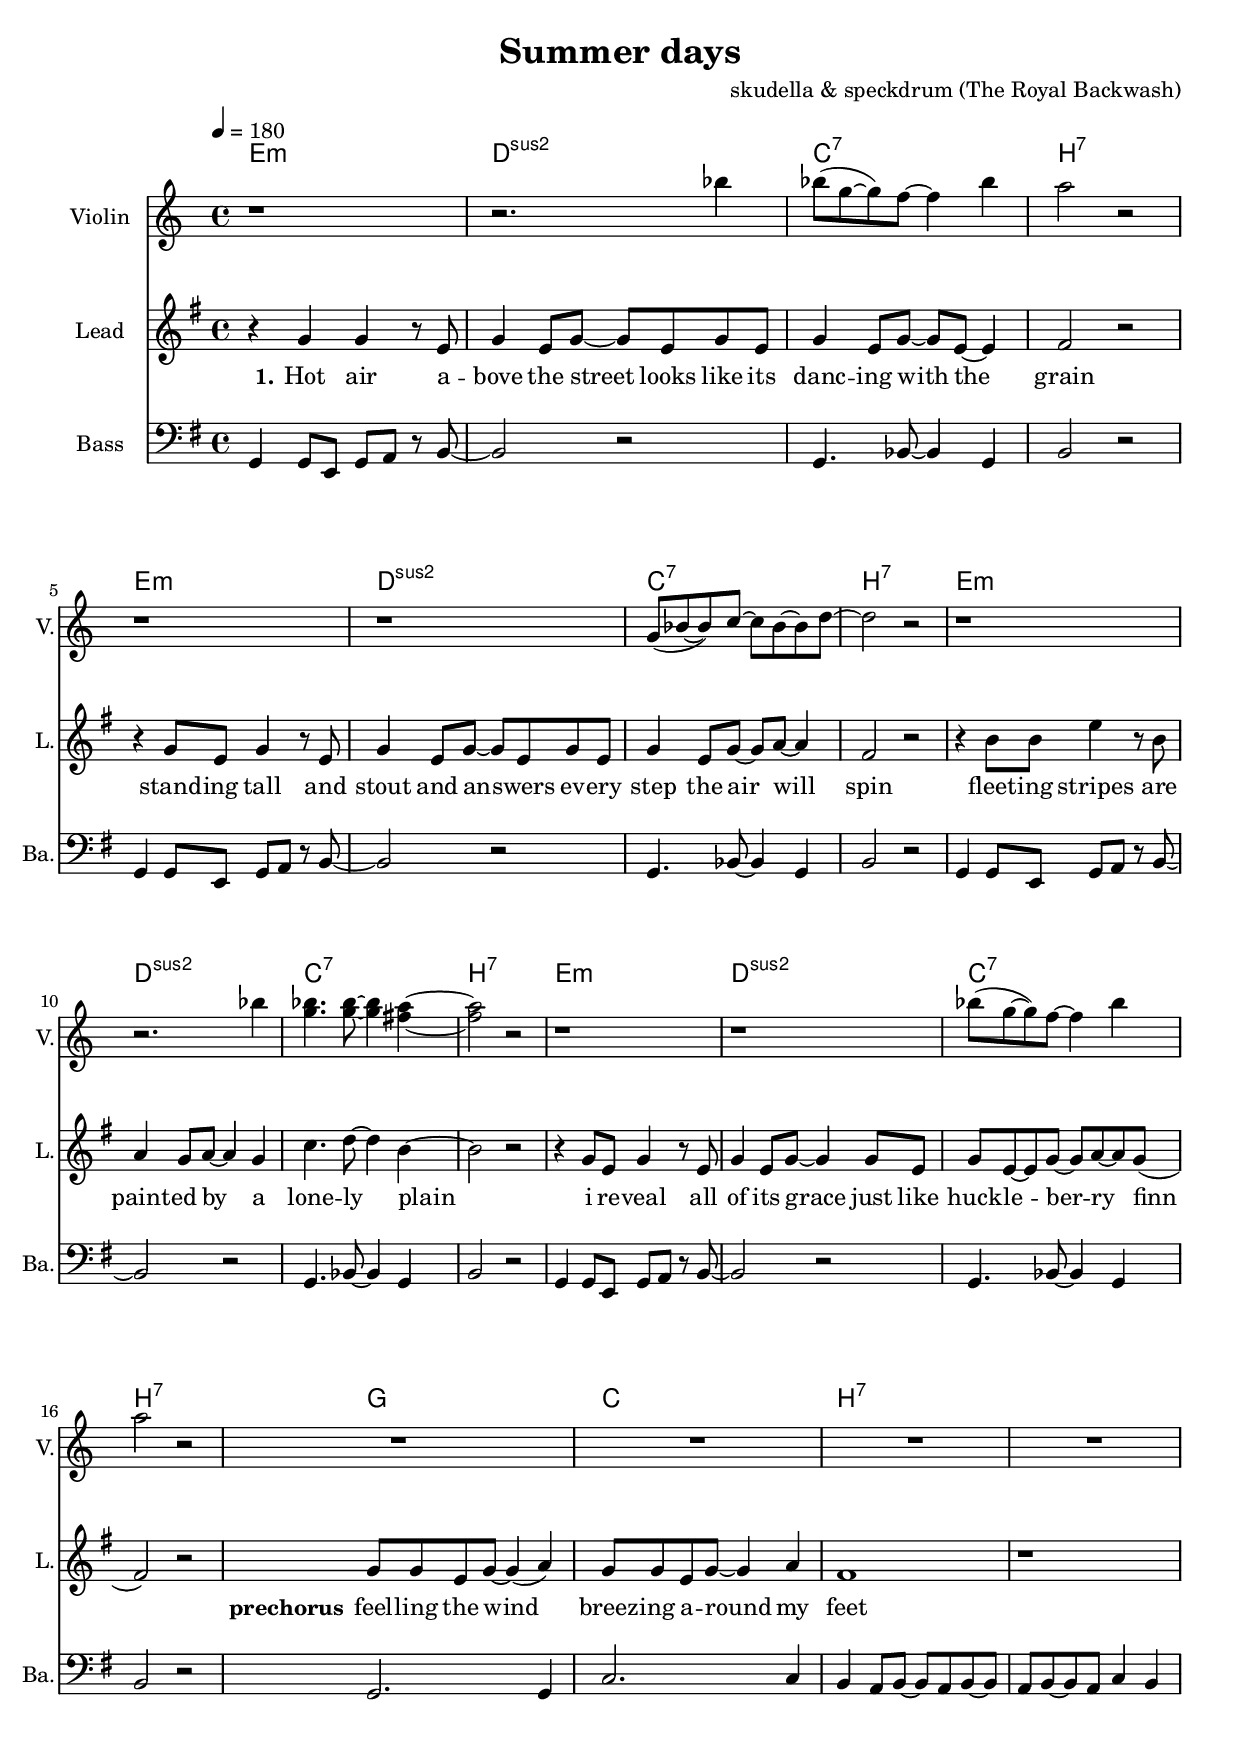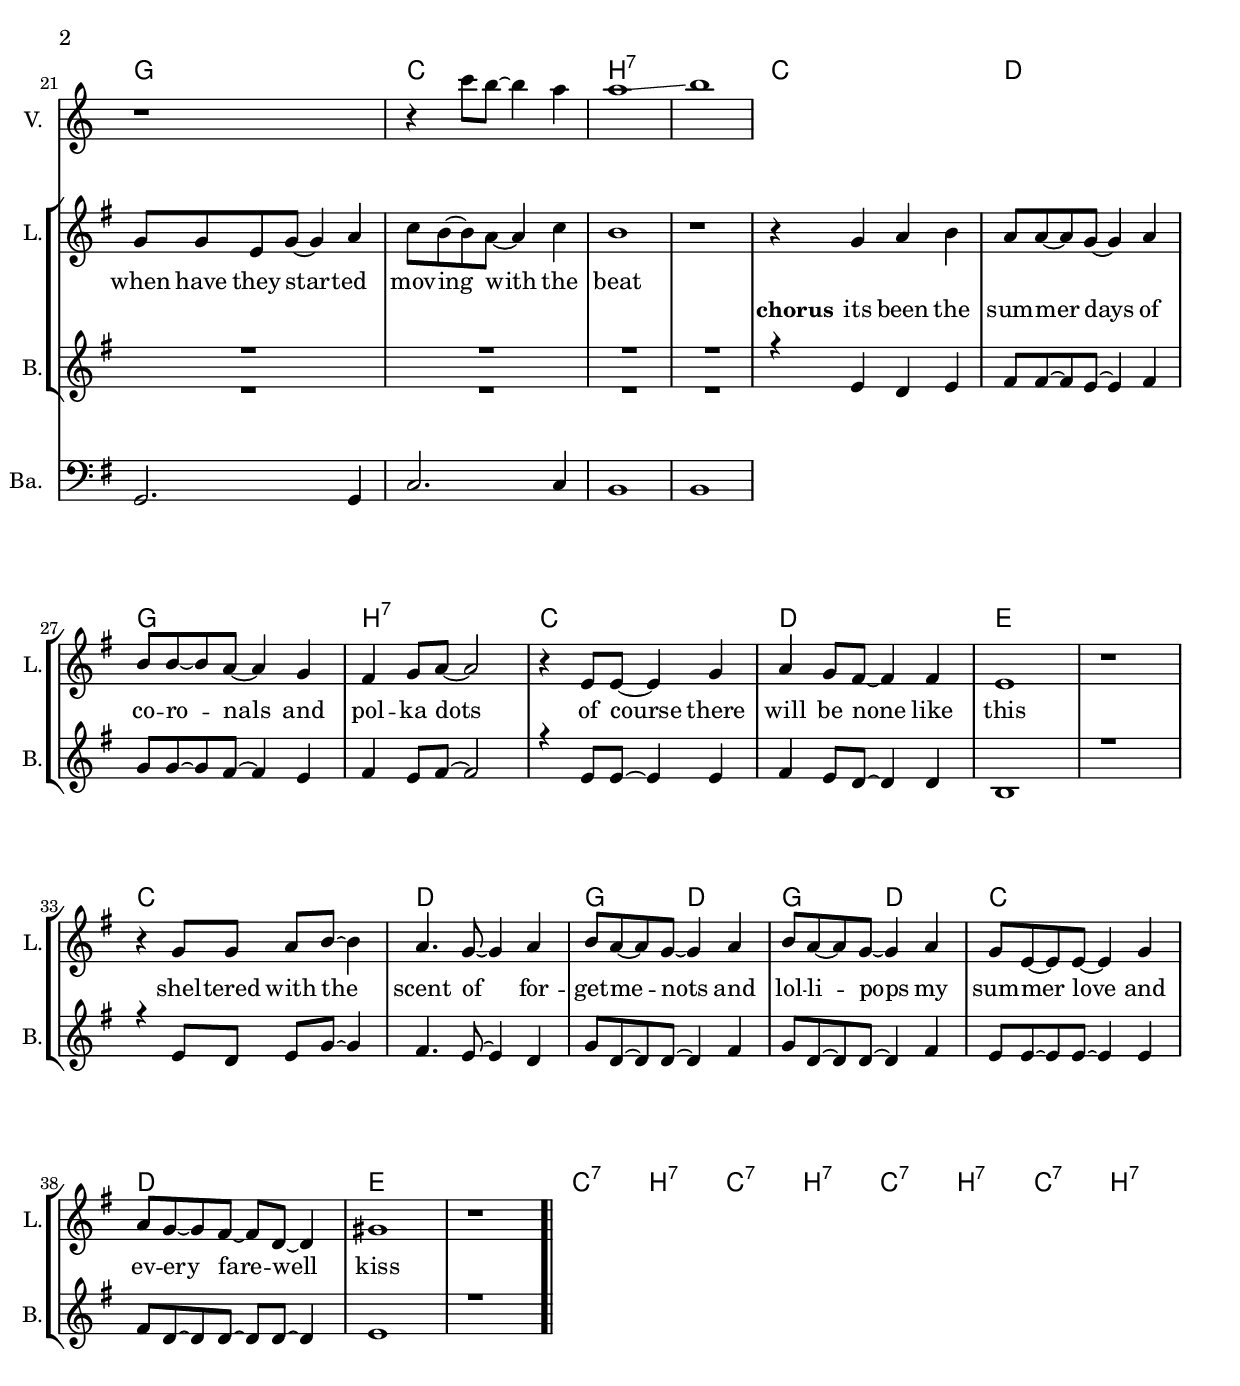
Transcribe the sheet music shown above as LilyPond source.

\version "2.16.2"

\header {
  title = "Summer days"
  composer = "skudella & speckdrum (The Royal Backwash)"

}

global = {
  \key e \minor
  \time 4/4
  \tempo 4 = 180
}

harmonies = \chordmode {
  \germanChords
 e1:m d1:sus2 c1:7 b1:7
 e1:m d1:sus2 c1:7 b1:7
 e1:m d1:sus2 c1:7 b1:7
 %e2:m d2:sus2 f2:7 b2:7
 e1:m d1:sus2 c1:7 b1:7
 
 g1 c1 b1:7 b1:7
 g1 c1 b1:7 b1:7
 %g2 a2 fis2:7 fis2:7
 
 c1 d1 g1 b1:7
 %g2 b2:7 c2 d2
 c1 d1 e1 e1
 c1 d1 g2 d2 g2 d2 
 c1 d1 e1 e1
 
 c1:7 b1:7
 c1:7 b1:7 
 c1:7 b1:7 
 c1:7 b1:7 
 
}

violinMusic = \relative c''' {
r1 r2. bes4 
bes8(g8~g8) f8~f4 bes4 a2 r2
r1 r1 
g,8(bes8~bes8) c8~c8 bes8~bes8 d8~d2 r2
r1 r2. bes'4 
<g bes>4. <g bes>8~<g bes>4 <fis a>4~<fis a>2 r2
r1 r1 
bes8(g8~g8) f8~f4 bes4 a2 r2
R\breve*2
r1 r4 c8 b8~b4 a4 a1\glissando b1


}
leadGuitarMusic = \relative c'' {

}

trumpetoneVerseMusic = \relative c'' {

}

trumpetonePreChorusMusic = \relative c'' {
}

trumpetoneChorusMusic = \relative c'' {
}

trumpetoneBridgeMusic = \relative c'' {
}

trumpettwoVerseMusic = \relative c'' {
}

trumpettwoPreChrousMusic = \relative c'' {

}

trumpettwoChorusMusic = \relative c'' {

}

leadMusicverse = \relative c''{
%e4. e8 g8. e16~e8 e8 g2 fis4 r4
%e4. e8 g8. a16~a8 g8 bes2 r2
%e,4. e8 g8. e16~e8 e8 g2 fis4 r4
%g4. g8 b8. a16~a8 g8 bes2 b4 r4
r4 g4 g4 r8 e8 g4 e8 g8~g8 e8 g8 e8
g4 e8 g8~g8 e8~e4 fis2 r2
r4 g8 e8 g4 r8  e8 g4 e8 g8~g8 e8 g8 e8
g4 e8 g8~g8 a8~a4 fis2 r2
r4 b8 b8 e4 r8 b8 a4 g8 a8~a4 g4
c4. d8~d4 b4~b2 r2
r4 g8 e8 g4 r8  e8 g4 e8 g8~g4 g8 e8
g8 e8~e8 g8~g8 a8~a8 g8(fis2) r2


}

leadMusicprechorus = \relative c'{
g'8 g8 e8 g8~g4( a4) g8 g8 e8 g8~g4 a4 fis1 r1
g8 g8 e8 g8~g4 a4 c8 b8~b8 a8~a4 c4 b1 r1

}

leadMusicchorus = \relative c''{
%g8. a16~a8 b8 a8. g16~g8 a8 b8. a16~a8 g8 fis8. g16~g8 a8 
%e8. fis16~fis8 g8 a8. g16~g8 fis8 e2 r2 
%g8. a16~a8 b8 a8. g16~g8 a8 b16 a16~a16 g16~g8 a8 b16 a16~a16 g16~g8 a8
%g8. e16~e8 g8 fis8. e16~e8 d8 e2 r2
r4 g4 a4 b4 a8 a8~a8 g8~g4 a4
b8 b8~b8 a8~a4 g4 fis4 g8 a8~a2
r4 e8 e8~e4 g4 a4 g8 fis8~fis4 fis4
e1 r1
r4 g8 g8 a8 b8~b4 a4. g8~g4 a4
b8 a8~a8 g8~g4 a4 b8 a8~a8 g8~g4 a4
g8 e8~e8 e8~e4 g4 a8 g8~g8 fis8~fis8 d8~d4
gis1 r1
\bar ".|"

}

leadMusicBridge = \relative c''{

}

leadWordsOne = \lyricmode { 
\set stanza = "1." 
Hot air a -- bove the street looks like its danc -- ing with the grain
stand -- ing tall and stout and an -- swers ev -- ery step the air will spin
fleet -- ing stripes are paint -- ed by a lone -- ly plain
i re -- veal all of its grace just like huck -- le -- ber -- ry finn
}

leadWordsPreChorus  = \lyricmode {
\set stanza = "prechorus"
feel -- ling the wind breez -- ing a -- round my feet
when have they start -- ed mov -- ing with the beat
}

leadWordsChorus = \lyricmode {
\set stanza = "chorus"
its been the sum -- mer days of co -- ro -- nals and pol -- ka dots
of course there will be none like this
shel -- tered with the scent of for -- get -- me -- nots and lol -- li -- pops
my sum -- mer love and ev -- ery fare -- well kiss
}

leadWordsBridge = \lyricmode {
\set stanza = "bridge"

}

leadWordsTwo = \lyricmode { 
\set stanza = "2." 

}

leadWordsThree = \lyricmode {
\set stanza = "3." 

}

leadWordsFour = \lyricmode {
\set stanza = "4." 

}
backingOneVerseMusic = \relative c' {
R1*24
}

backingOneChorusMusic = \relative c' {
r4 e4 d4 e4 fis8 fis8~fis8 e8~e4 fis4 g8 g8~g8 fis8~fis4 e4 fis4 e8 fis8~fis2
r4 e8 e8~e4 e4 fis4 e8 d8~d4 d4 b1 r1
r4 e8 d8 e8 g8~g4 fis4. e8~e4 d4 g8 d8~d8 d8~d4 fis4 g8 d8~d8 d8~d4 fis4
e8 e8~e8 e8~e4 e4 fis8 d8~d8 d8~d8 d8~d4
e1 r1 
%e8. d16~d8 e8 fis8. e16~e8 fis8 g8. fis16~fis8 e8 fis8. e16~e8 fis8 
%e8. e16~e8 e8 fis8. e16~e8 dis8 b2 r2 
%e8. d16~d8 e8 fis8. e16~e8 fis8 e16 e16~e16 e16~e8 e8 d16 d16~d16 d16~d8 d8
%e8. e16~e8 e8 fis8. b,16~b8 b8 b2 r2 
}

backingOneChorusWords = \lyricmode {
 

}

backingTwoVerseMusic = \relative c' {
R1*24
 
}

backingTwoChorusMusic = \relative c' {

}

backingTwoChorusWords = \lyricmode {

}

derbassVerse = \relative c {
  \clef bass
  g4 g8 e8 g8 a8 r8 b8~b2 r2
  g4. bes8~bes4 g4 b2 r2
  g4 g8 e8 g8 a8 r8 b8~b2 r2
  g4. bes8~bes4 g4 b2 r2 
  g4 g8 e8 g8 a8 r8 b8~b2 r2
  g4. bes8~bes4 g4 b2 r2 
  g4 g8 e8 g8 a8 r8 b8~b2 r2
  g4. bes8~bes4 g4 b2 r2
  g2. g4 c2. c4 b4 a8 b8~b8 a8 b8~b8 a8 b8~b8 a8 c4 b4
  g2. g4 c2. c4 b1 b1
  

}

\score {
  <<
    \new ChordNames {
      \set chordChanges = ##t
      \transpose c c { \global \harmonies }
    }

    \new StaffGroup <<
    
      \new Staff = "Violin" {
        \set Staff.instrumentName = #"Violin"
        \set Staff.shortInstrumentName = #"V."
        \set Staff.midiInstrument = #"violin"
         \transpose c c { \violinMusic }
      }
      \new Staff = "Guitar" {
        \set Staff.instrumentName = #"Guitar"
        \set Staff.shortInstrumentName = #"G."
        \set Staff.midiInstrument = #"overdriven guitar"
        \transpose c c { \global \leadGuitarMusic }
      }
        \new Staff = "Trumpets" <<
        \set Staff.instrumentName = #"Trumpets"
	\set Staff.shortInstrumentName = #"T."
        \set Staff.midiInstrument = #"trumpet"
        %\new Voice = "Trumpet1Verse" { \voiceOne << \transpose c c { \global \trumpetoneVerseMusic } >> }
        %\new Voice = "Trumpet1PreChorus" { \voiceOne << \transpose c c { \trumpetonePreChorusMusic } >> }
        %\new Voice = "Trumpet1Chorus" { \voiceOne << \transpose c c { \trumpetoneChorusMusic } >> }
        %\new Voice = "Trumpet1Bridge" { \voiceOne << \transpose c c { \trumpetoneBridgeMusic } >> }
	%\new Voice = "Trumpet2Verse" { \voiceTwo << \transpose c c { \global \trumpettwoVerseMusic } >> }      
	%\new Voice = "Trumpet2PreChorus" { \voiceTwo << \transpose c c {  \trumpettwoPreChrousMusic } >> }      
	%\new Voice = "Trumpet2Chorus" { \voiceTwo << \transpose c c { \trumpettwoChorusMusic } >> }      
        \new Voice = "Trumpet1" { \voiceOne << \transpose c c { \global \trumpetoneVerseMusic \trumpetonePreChorusMusic \trumpetoneChorusMusic \trumpetoneBridgeMusic} >> }
	\new Voice = "Trumpet2" { \voiceTwo << \transpose c c { \global \trumpettwoVerseMusic \trumpettwoPreChrousMusic \trumpettwoChorusMusic} >> }      
      >>
    >>  
    \new StaffGroup <<
      \new Staff = "lead" {
	\set Staff.instrumentName = #"Lead"
	\set Staff.shortInstrumentName = #"L."
        \set Staff.midiInstrument = #"voice oohs"
        \new Voice = "leadverse" { << \transpose c c { \global \leadMusicverse } >> }
        \new Voice = "leadprechorus" { << \transpose c c { \leadMusicprechorus } >> }
        \new Voice = "leadchorus" { << \transpose c c { \leadMusicchorus } >> }
        \new Voice = "leadbridge" { << \transpose c c { \leadMusicBridge } >> }
      }
      \new Lyrics \with { alignBelowContext = #"lead" }
      \lyricsto "leadbridge" \leadWordsBridge
      \new Lyrics \with { alignBelowContext = #"lead" }
      \lyricsto "leadchorus" \leadWordsChorus
      \new Lyrics \with { alignBelowContext = #"lead" }
      \lyricsto "leadprechorus" \leadWordsPreChorus
      \new Lyrics \with { alignBelowContext = #"lead" }
      \lyricsto "leadverse" \leadWordsFour
      \new Lyrics \with { alignBelowContext = #"lead" }
      \lyricsto "leadverse" \leadWordsThree
      \new Lyrics \with { alignBelowContext = #"lead" }
      \lyricsto "leadverse" \leadWordsTwo
      \new Lyrics \with { alignBelowContext = #"lead" }
      \lyricsto "leadverse" \leadWordsOne
      
     
      % we could remove the line about this with the line below, since
      % we want the alto lyrics to be below the alto Voice anyway.
      % \new Lyrics \lyricsto "altos" \altoWords

      \new Staff = "backing" <<
	%  \clef backingTwo
	\set Staff.instrumentName = #"Backing"
	\set Staff.shortInstrumentName = #"B."
        \set Staff.midiInstrument = #"voice oohs"
	\new Voice = "backingOnes" { \voiceOne << \transpose c c { \global \backingOneVerseMusic \backingOneChorusMusic } >> }
	\new Voice = "backingTwoes" { \voiceTwo << \transpose c c { \global \backingTwoVerseMusic \backingTwoChorusMusic } >> }

      >>
      % again, we could replace the line above this with the line below.
      % \new Lyrics \lyricsto "backingTwoes" \backingTwoWords
    >>
    \new StaffGroup <<
      \new Staff = "Staff_bass" {
        \set Staff.instrumentName = #"Bass"
	\set Staff.shortInstrumentName = #"Ba."
        %\set Staff.midiInstrument = #"electric bass (pick)"
        \set Staff.midiInstrument = #"slap bass 2"
        \transpose c c { \global \derbassVerse }
      }  
    >>
  >>
  \midi {}
  \layout {
    \context {
      \Staff \RemoveEmptyStaves
      \override VerticalAxisGroup #'remove-first = ##t
    }
  }
}

#(set-global-staff-size 19)

\paper {
  page-count = #2
  
}
